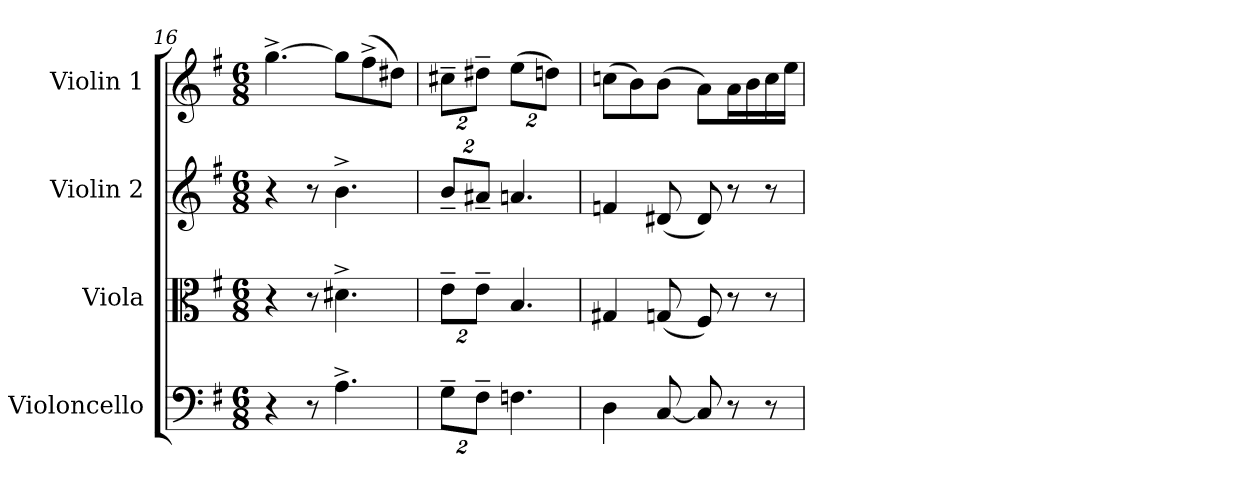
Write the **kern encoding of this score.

**kern	**kern	**kern	**kern
*part4	*part3	*part2	*part1
*staff4	*staff3	*staff2	*staff1
*I"Violoncello	*I"Viola	*I"Violin 2	*I"Violin 1
*I'Vc	*I'Vla	*I'Vln	*I'Vln
*clefF4	*clefC3	*clefG2	*clefG2
*k[f#]	*k[f#]	*k[f#]	*k[f#]
*M6/8	*M6/8	*M6/8	*M6/8
=16	=16	=16	=16
4r	4r	4r	[4.gg^\
8r	8r	8r	.
4.A^\	4.d#X^\	4.b^\	8gg\L]
.	.	.	(8ff#^\
.	.	.	8dd#X\J)
=17	=17	=17	=17
*Xbrackettup	*Xbrackettup	*Xbrackettup	*Xbrackettup
16%3G~\L	16%3e~\L	16%3b~/L	16%3cc#X~\L
16%3F#~\J	16%3e~\J	16%3a#X~/J	16%3dd#X~\J
4.Fn\	4.B/	4.an/	(16%3ee\L
.	.	.	16%3ddn\J)
=18	=18	=18	=18
4D\	4G#X/	4fn/	(8ccn\L
.	.	.	8b\)
[8C/	(8Gn/	(8d#X/	(8b\J
8C/]	8F#/)	8d#/)	8a\L)
8r	8r	8r	16a\L
.	.	.	16b\
8r	8r	8r	16cc\
.	.	.	16ee\JJ
=	=	=	=
*-	*-	*-	*-
